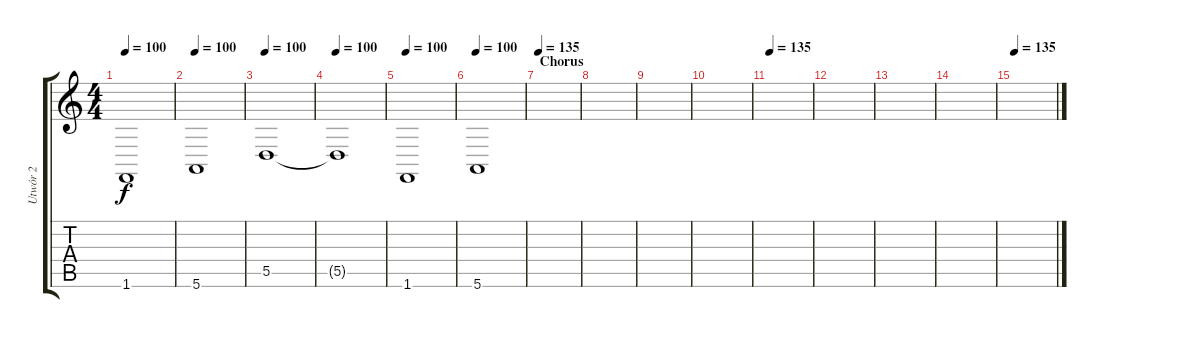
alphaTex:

\track ("Utwór 2" "Utwór 2") {instrument pad2warm}
\staff {score tabs}
\tuning (E4 B3 G3 D3 A2 E2) {hide}
\ts (4 4)
\tempo 100
\clef g2
\ks c
1.6.1{dy f} |
\tempo 100
5.6.1 |
\tempo 100
5.5.1 |
\tempo 100
5.5{t}.1 |
\tempo 100
1.6.1 |
\tempo 100
5.6.1 |
\section ("" "Chorus")
\tempo 135
|
|
|
|
\tempo 135
|
|
|
|
\tempo 135
